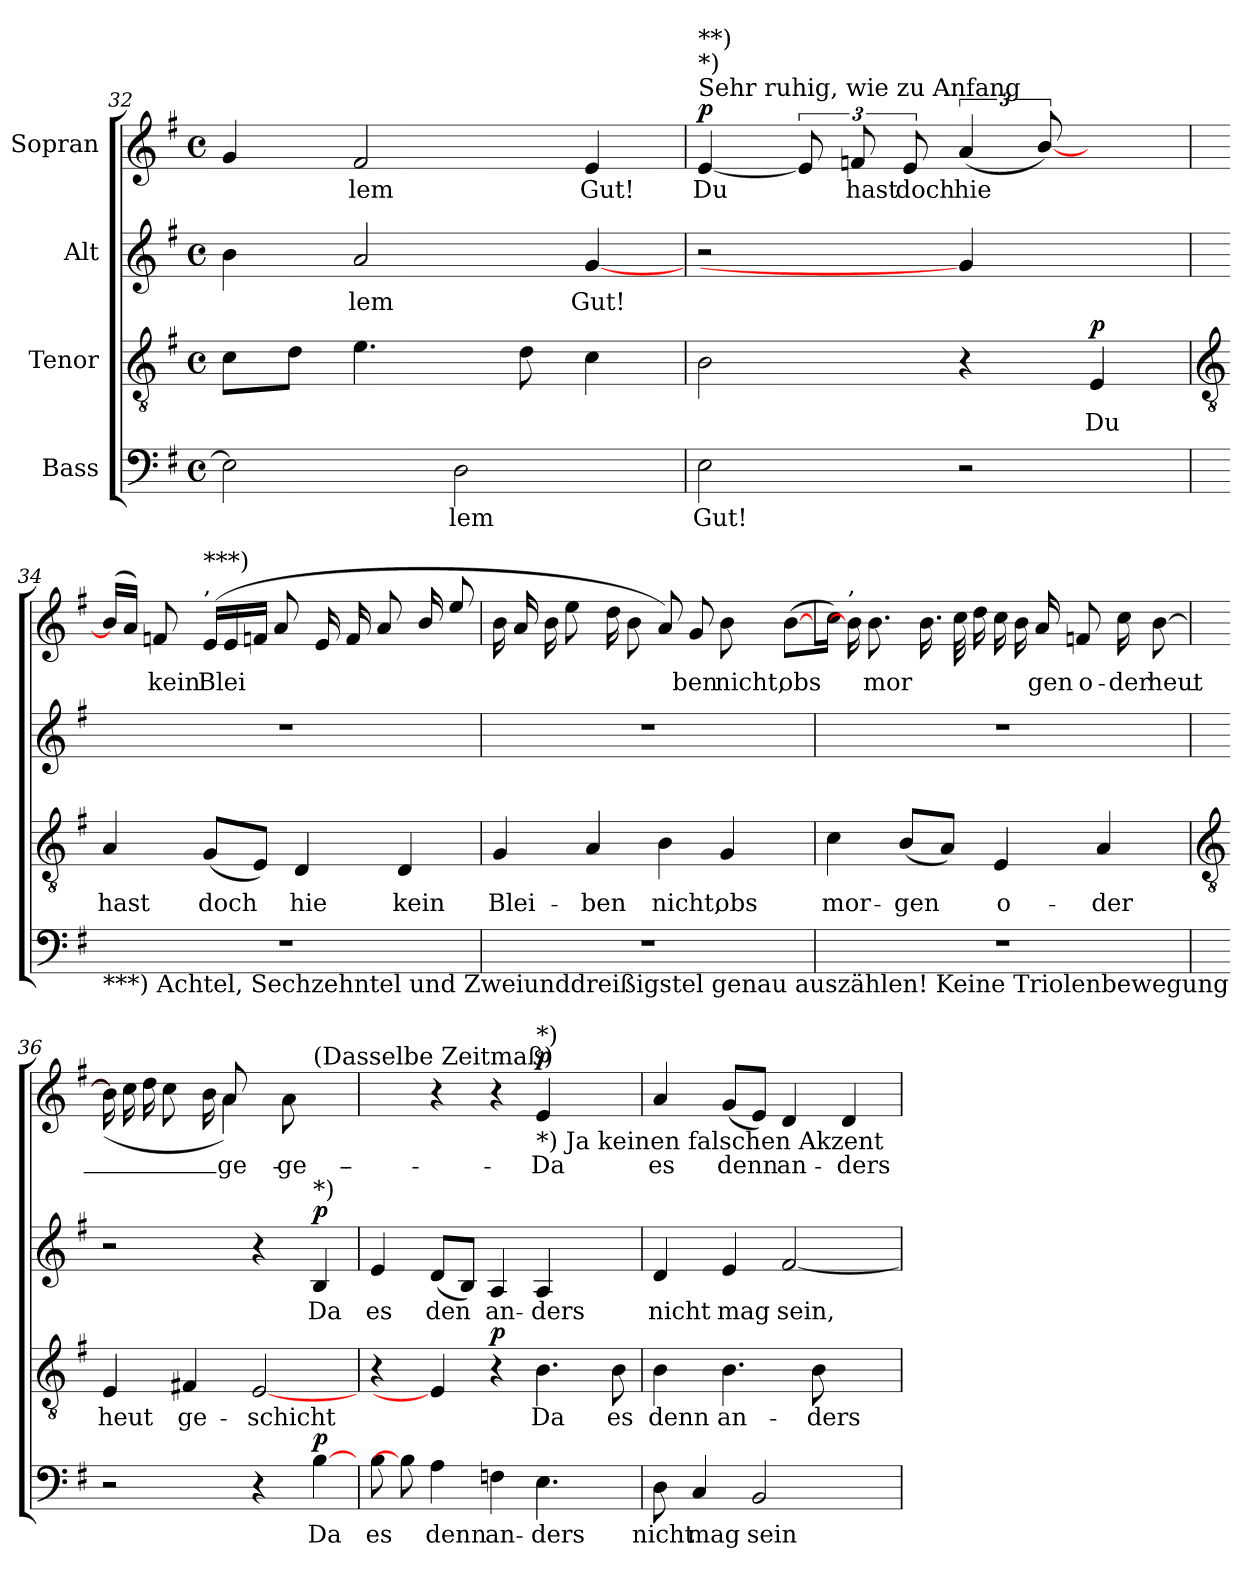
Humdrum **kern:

**kern	**text	**dynam	**kern	**text	**dynam	**kern	**text	**dynam	**kern	**text	**dynam
*part4	*part4	*part4	*part3	*part3	*part3	*part2	*part2	*part2	*part1	*part1	*part1
*staff4	*staff4	*staff4	*staff3	*staff3	*staff3	*staff2	*staff2	*staff2	*staff1	*staff1	*staff1
*I"Bass	*	*	*I"Tenor	*	*	*I"Alt	*	*	*I"Sopran	*	*
*clefF4	*	*	*clefGv2	*	*	*clefG2	*	*	*clefG2	*	*
*k[f#]	*	*	*k[f#]	*	*	*k[f#]	*	*	*k[f#]	*	*
*G:	*	*	*G:	*	*	*G:	*	*	*G:	*	*
*M4/4	*	*	*M4/4	*	*	*M4/4	*	*	*M4/4	*	*
*met(c)	*	*	*met(c)	*	*	*met(c)	*	*	*met(c)	*	*
=32	=32	=32	=32	=32	=32	=32	=32	=32	=32	=32	=32
2E]	.	.	8c	.	.	4b	.	.	4g	.	.
.	.	.	8dJ	.	.	.	.	.	.	.	.
!	!	!	!	!	!	!	!LO:LY:b	!	!	!LO:LY:b	!
.	.	.	4.e	.	.	2a	-lem	.	2f#	-lem	.
!	!LO:LY:b	!	!	!	!	!	!	!	!	!	!
2D	-lem	.	.	.	.	.	.	.	.	.	.
.	.	.	8d	.	.	.	.	.	.	.	.
!	!	!	!	!	!	!	!LO:LY:b	!	!	!LO:LY:b	!
.	.	.	4c	.	.	[4g	Gut!	.	4e	Gut!	.
=33	=33	=33	=33	=33	=33	=33	=33	=33	=33	=33	=33
!	!	!	!	!	!	!	!	!	!LO:TX:a:t=Sehr ruhig, wie zu Anfang	!	!
!	!	!	!	!	!	!	!	!	!LO:TX:a:t=*)	!	!
!	!	!	!	!	!	!	!	!	!LO:TX:a:t=**)	!	!
!	!LO:LY:b	!	!	!	!	!	!	!	!	!LO:LY:b	!LO:DY:a
2E	Gut!	.	2B	.	.	2r	.	.	[4e	Du	p
.	.	.	.	.	.	.	.	.	12e]	.	.
!	!	!	!	!	!	!	!	!	!	!LO:LY:b	!
.	.	.	.	.	.	.	.	.	12fn	hast	.
!	!	!	!	!	!	!	!	!	!	!LO:LY:b	!
.	.	.	.	.	.	.	.	.	12e	doch	.
!	!	!	!	!	!	!	!	!	!	!LO:LY:b	!
2r	.	.	4r	.	.	4g]	.	.	(<6a	hie	.
.	.	.	.	.	.	.	.	.	[12b/L)	.	.
!	!	!	!	!LO:LY:b	!LO:DY:a	!	!	!	!	!	!
.	.	.	4E	Du	p	4ryy	.	.	4ryy	.	.
!!LO:LB:g=z
=34	=34	=34	=34	=34	=34	=34	=34	=34	=34	=34	=34
*	*	*	*clefGv2	*	*	*	*	*	*	*	*
!LO:TX:b:t=***) Achtel, Sechzehntel und Zweiunddreißigstel genau auszählen! Keine Triolenbewegung	!	!	!	!	!	!	!	!	!	!	!
!	!	!	!	!LO:LY:b	!	!	!	!	!	!	!
*	*	*	*	*	*	*	*	*	*^	*	*
1r	.	.	4A	hast	.	1r	.	.	(<16bLL]	1ryy	.	.
.	.	.	.	.	.	.	.	.	16aJJ)	.	.	.
!	!	!	!	!	!	!	!	!	!	!	!LO:LY:b	!
.	.	.	.	.	.	.	.	.	8fn	.	kein	.
!	!	!	!	!	!	!	!	!	!LO:TX:a:t=,	!	!	!
!	!	!	!	!	!	!	!	!	!LO:TX:a:t=***)	!	!	!
!	!	!	!	!LO:LY:b	!	!	!	!	!	!	!LO:LY:b	!
.	.	.	(<8GL	doch	.	.	.	.	(<16eLL	.	Blei	.
.	.	.	.	.	.	.	.	.	16e	.	.	.
.	.	.	8EJ)	.	.	.	.	.	16fnJJ	.	.	.
.	.	.	.	.	.	.	.	.	8aL	.	.	.
!	!	!	!	!LO:LY:b	!	!	!	!	!	!	!	!
.	.	.	4D	hie	.	.	.	.	.	.	.	.
.	.	.	.	.	.	.	.	.	16eL	.	.	.
.	.	.	.	.	.	.	.	.	16f	.	.	.
.	.	.	.	.	.	.	.	.	8a	.	.	.
!	!	!	!	!LO:LY:b	!	!	!	!	!	!	!	!
.	.	.	4D	kein	.	.	.	.	.	.	.	.
.	.	.	.	.	.	.	.	.	16bL	.	.	.
.	.	.	.	.	.	.	.	.	8ee	.	.	.
=35	=35	=35	=35	=35	=35	=35	=35	=35	=35	=35	=35	=35
!	!	!	!	!LO:LY:b	!	!	!	!	!	!	!	!
1r	.	.	4G	Blei-	.	1r	.	.	16bL	4ryy	.	.
.	.	.	.	.	.	.	.	.	16a	.	.	.
.	.	.	.	.	.	.	.	.	16b	.	.	.
.	.	.	.	.	.	.	.	.	8ee	.	.	.
!	!	!	!	!LO:LY:b	!	!	!	!	!	!	!	!
.	.	.	4A	-ben	.	.	.	.	.	4ryy	.	.
.	.	.	.	.	.	.	.	.	16ddL	.	.	.
.	.	.	.	.	.	.	.	.	8b	.	.	.
!	!	!	!	!LO:LY:b	!	!	!	!	!	!	!	!
.	.	.	4B	nicht,	.	.	.	.	8aJ)	4ryy	.	.
!	!	!	!	!	!	!	!	!	!	!	!LO:LY:b	!
.	.	.	.	.	.	.	.	.	8g	.	ben	.
!	!	!	!	!LO:LY:b	!	!	!	!	!	!	!LO:LY:b	!
.	.	.	4G	obs	.	.	.	.	8b	8ryy	nicht,	.
!	!	!	!	!	!	!	!	!	!	!	!LO:LY:b	!
.	.	.	.	.	.	.	.	.	(>[8bL	8ryy	obs	.
=35	=35	=35	=35	=35	=35	=35	=35	=35	=35	=35	=35	=35
!	!	!	!	!LO:LY:b	!	!	!	!	!	!	!	!
*	*	*	*	*	*	*	*	*	*v	*v	*	*
1r	.	.	4c	mor-	.	1r	.	.	16ccJ)	.	.
!	!	!	!	!	!	!	!	!	!LO:TX:a:t=,	!	!
.	.	.	.	.	.	.	.	.	16bL]	.	.
!	!	!	!	!	!	!	!	!	!	!LO:LY:b	!
.	.	.	.	.	.	.	.	.	8.bL	mor	.
!	!	!	!	!LO:LY:b	!	!	!	!	!	!	!
.	.	.	(<8BL	-gen	.	.	.	.	.	.	.
.	.	.	.	.	.	.	.	.	16.bL	.	.
.	.	.	8AJ)	.	.	.	.	.	.	.	.
.	.	.	.	.	.	.	.	.	32ccL	.	.
.	.	.	.	.	.	.	.	.	16dd	.	.
!	!	!	!	!LO:LY:b	!	!	!	!	!	!	!
.	.	.	4E	o-	.	.	.	.	16cc	.	.
.	.	.	.	.	.	.	.	.	16bJJ	.	.
!	!	!	!	!	!	!	!	!	!	!LO:LY:b	!
.	.	.	.	.	.	.	.	.	16a	gen	.
!	!	!	!	!	!	!	!	!	!	!LO:LY:b	!
.	.	.	.	.	.	.	.	.	8fn	o-	.
!	!	!	!	!LO:LY:b	!	!	!	!	!	!	!
.	.	.	4A	-der	.	.	.	.	.	.	.
!	!	!	!	!	!	!	!	!	!	!LO:LY:b	!
.	.	.	.	.	.	.	.	.	16cc	-der	.
!	!	!	!	!	!	!	!	!	!	!LO:LY:b	!
.	.	.	.	.	.	.	.	.	[8b	heut_	.
!!LO:LB:g=z
=36	=36	=36	=36	=36	=36	=36	=36	=36	=36	=36	=36
*	*	*	*clefGv2	*	*	*	*	*	*	*	*
!	!	!	!	!LO:LY:b	!	!	!	!	!	!	!
*	*	*	*	*	*	*	*	*	*^	*	*
2r	.	.	4E	heut	.	2r	.	.	(>16b/LLyy]	(<16b\LL]	.	.
.	.	.	.	.	.	.	.	.	16cc/yy	16cc\	.	.
.	.	.	.	.	.	.	.	.	16dd/yy	16dd\	.	.
.	.	.	.	.	.	.	.	.	8cc/yy	8cc\	.	.
!	!	!	!	!LO:LY:b	!	!	!	!	!	!	!	!
.	.	.	4F#X	ge-	.	.	.	.	.	.	.	.
.	.	.	.	.	.	.	.	.	16b/Jyy)	16b\J	.	.
!	!	!	!	!	!	!	!	!	!	!	!LO:LY:a	!
.	.	.	.	.	.	.	.	.	8a/	4a\)	ge-	.
!	!	!	!	!LO:LY:b	!	!	!	!	!	!	!LO:LY:a	!
4r	.	.	[2E	-schicht	.	4r	.	.	[2b/yy	.	-schicht.	.
!	!	!	!	!	!	!	!	!	!	!	!LO:LY:b	!
.	.	.	.	.	.	.	.	.	.	8a\	ge-	.
!	!	!	!	!	!	!	!	!	!	!LO:TX:a:t=(Dasselbe Zeitmaß)	!	!
!	!	!	!	!	!	!LO:TX:a:t=*)	!	!	!	!	!	!
!	!LO:LY:b	!LO:DY:a	!	!	!	!	!LO:LY:b	!LO:DY:a	!	!	!LO:LY:b	!
[4B	Da	p	.	.	.	4B	Da	p	.	[4g#X\yy	-schicht.	.
=37	=37	=37	=37	=37	=37	=37	=37	=37	=37	=37	=37	=37
!	!LO:LY:b	!	!	!	!	!	!LO:LY:b	!	!	!	!	!
8B	es	.	4r	.	.	4e	es	.	4b/yy]	4g#\yy]	.	.
8B]	.	.	.	.	.	.	.	.	.	.	.	.
!	!LO:LY:b	!	!	!	!	!	!LO:LY:b	!	!	!	!	!
4A	denn	.	4E]	.	.	(<8dL	den	.	4ryy	4r	.	.
.	.	.	.	.	.	8BJ)	.	.	.	.	.	.
!	!LO:LY:b	!	!	!	!LO:DY:a	!	!LO:LY:b	!	!	!	!	!
4Fn	an-	.	4r	.	p	4A	an-	.	4ryy	4r	.	.
!	!	!	!	!	!	!	!	!	!LO:TX:a:t=*)	!	!	!
!	!	!	!	!	!	!	!	!	!LO:TX:b:t=*) Ja keinen falschen Akzent	!	!	!
!	!LO:LY:b	!	!	!LO:LY:b	!	!	!LO:LY:b	!	!	!	!LO:LY:b	!LO:DY:a
4.E	-ders	.	4.B	Da	.	4A	-ders	.	4ryy	4e/	Da	p
.	.	.	.	.	.	4ryy	.	.	4ryy	4ryy	.	.
!	!	!	!	!LO:LY:b	!	!	!	!	!	!	!	!
8ryy	.	.	8B	es	.	.	.	.	.	.	.	.
=38	=38	=38	=38	=38	=38	=38	=38	=38	=38	=38	=38	=38
!	!LO:LY:b	!	!	!LO:LY:b	!	!	!LO:LY:b	!	!	!	!LO:LY:b	!
8D	nicht	.	4B	denn	.	4d	nicht	.	1ryy	4a/	es	.
!	!LO:LY:b	!	!	!	!	!	!	!	!	!	!	!
4C	mag	.	.	.	.	.	.	.	.	.	.	.
!	!	!	!	!LO:LY:b	!	!	!LO:LY:b	!	!	!	!LO:LY:b	!
.	.	.	4.B	an-	.	4e	mag	.	.	(<8g/L	denn	.
!	!LO:LY:b	!	!	!	!	!	!	!	!	!	!	!
2BB	sein	.	.	.	.	.	.	.	.	8e/J)	.	.
!	!	!	!	!	!	!	!LO:LY:b	!	!	!	!LO:LY:b	!
.	.	.	.	.	.	[2f#	sein,	.	.	4d/	an-	.
!	!	!	!	!LO:LY:b	!	!	!	!	!	!	!	!
.	.	.	8B	-ders	.	.	.	.	.	.	.	.
!	!	!	!	!	!	!	!	!	!	!	!LO:LY:b	!
.	.	.	4ryy	.	.	.	.	.	.	4d/	-ders	.
8ryy	.	.	.	.	.	.	.	.	.	.	.	.
*	*	*	*	*	*	*	*	*	*v	*v	*	*
=	=	=	=	=	=	=	=	=	=	=	=
*-	*-	*-	*-	*-	*-	*-	*-	*-	*-	*-	*-
